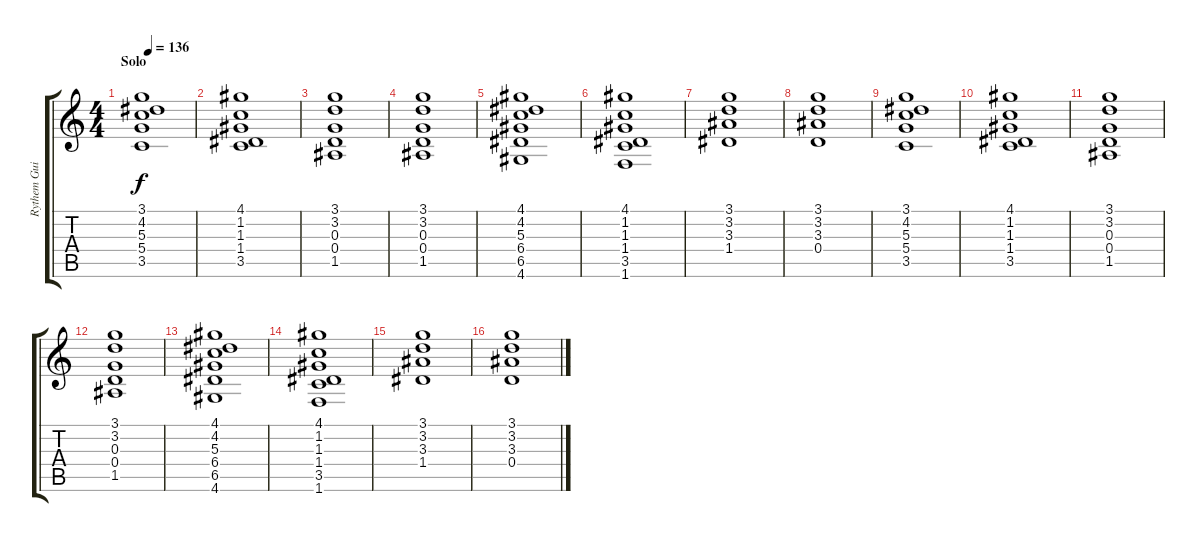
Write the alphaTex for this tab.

\track ("Rythem Guitar" "Rythem Gui") {instrument distortionguitar}
\staff {score tabs}
\tuning (E4 B3 G3 D3 A2 E2) {hide}
\ts (4 4)
\section ("" "Solo")
\tempo 136
\clef g2
\ks c
(3.1 4.2 5.3 5.4 3.5).1{dy f} |
(4.1 1.2 1.3 1.4 3.5).1 |
(3.1 3.2 0.3 0.4 1.5).1 |
(3.1 3.2 0.3 0.4 1.5).1 |
(4.1 4.2 5.3 6.4 6.5 4.6).1 |
(4.1 1.2 1.3 1.4 3.5 1.6).1 |
(3.1 3.2 3.3 1.4).1 |
(3.1 3.2 3.3 0.4).1 |
(3.1 4.2 5.3 5.4 3.5).1 |
(4.1 1.2 1.3 1.4 3.5).1 |
(3.1 3.2 0.3 0.4 1.5).1 |
(3.1 3.2 0.3 0.4 1.5).1 |
(4.1 4.2 5.3 6.4 6.5 4.6).1 |
(4.1 1.2 1.3 1.4 3.5 1.6).1 |
(3.1 3.2 3.3 1.4).1 |
(3.1 3.2 3.3 0.4).1
